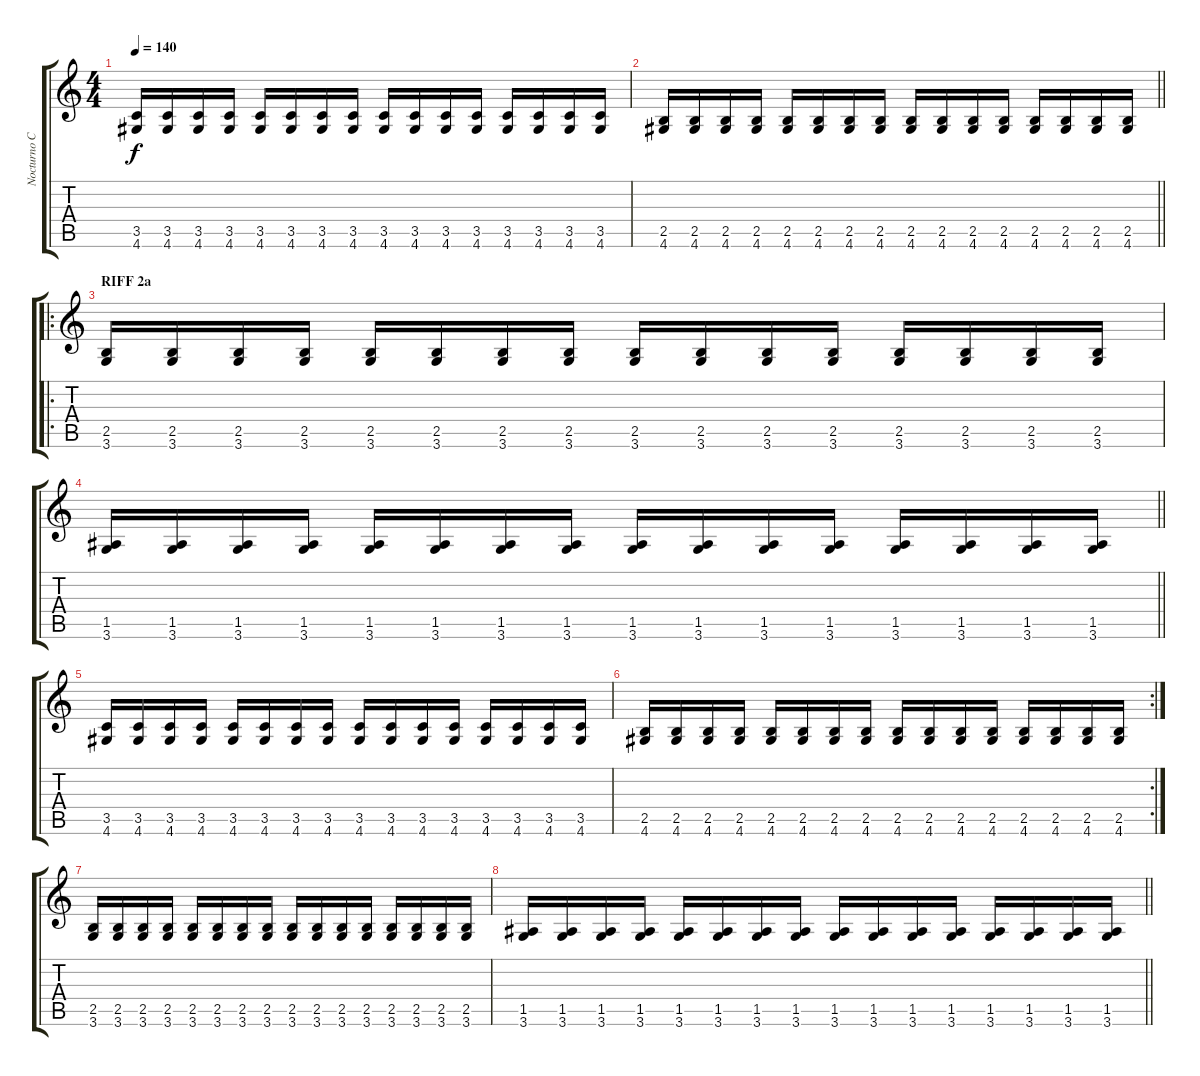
\track ("Nocturno Culto (2)" "Nocturno C") {instrument overdrivenguitar}
\staff {score tabs}
\tuning (E4 B3 G3 D3 A2 E2) {hide}
\ts (4 4)
\tempo 140
\clef g2
\ks c
(3.5 4.6).16{dy f} (3.5 4.6).16 (3.5 4.6).16 (3.5 4.6).16 (3.5 4.6).16 (3.5 4.6).16 (3.5 4.6).16 (3.5 4.6).16 (3.5 4.6).16 (3.5 4.6).16 (3.5 4.6).16 (3.5 4.6).16 (3.5 4.6).16 (3.5 4.6).16 (3.5 4.6).16 (3.5 4.6).16 |
\barLineRight lightlight
(2.5 4.6).16 (2.5 4.6).16 (2.5 4.6).16 (2.5 4.6).16 (2.5 4.6).16 (2.5 4.6).16 (2.5 4.6).16 (2.5 4.6).16 (2.5 4.6).16 (2.5 4.6).16 (2.5 4.6).16 (2.5 4.6).16 (2.5 4.6).16 (2.5 4.6).16 (2.5 4.6).16 (2.5 4.6).16 |
\ro
\section ("" "RIFF 2a")
(2.5 3.6).16 (2.5 3.6).16 (2.5 3.6).16 (2.5 3.6).16 (2.5 3.6).16 (2.5 3.6).16 (2.5 3.6).16 (2.5 3.6).16 (2.5 3.6).16 (2.5 3.6).16 (2.5 3.6).16 (2.5 3.6).16 (2.5 3.6).16 (2.5 3.6).16 (2.5 3.6).16 (2.5 3.6).16 |
\barLineRight lightlight
(1.5 3.6).16 (1.5 3.6).16 (1.5 3.6).16 (1.5 3.6).16 (1.5 3.6).16 (1.5 3.6).16 (1.5 3.6).16 (1.5 3.6).16 (1.5 3.6).16 (1.5 3.6).16 (1.5 3.6).16 (1.5 3.6).16 (1.5 3.6).16 (1.5 3.6).16 (1.5 3.6).16 (1.5 3.6).16 |
(3.5 4.6).16 (3.5 4.6).16 (3.5 4.6).16 (3.5 4.6).16 (3.5 4.6).16 (3.5 4.6).16 (3.5 4.6).16 (3.5 4.6).16 (3.5 4.6).16 (3.5 4.6).16 (3.5 4.6).16 (3.5 4.6).16 (3.5 4.6).16 (3.5 4.6).16 (3.5 4.6).16 (3.5 4.6).16 |
\rc 2
(2.5 4.6).16 (2.5 4.6).16 (2.5 4.6).16 (2.5 4.6).16 (2.5 4.6).16 (2.5 4.6).16 (2.5 4.6).16 (2.5 4.6).16 (2.5 4.6).16 (2.5 4.6).16 (2.5 4.6).16 (2.5 4.6).16 (2.5 4.6).16 (2.5 4.6).16 (2.5 4.6).16 (2.5 4.6).16 |
(2.5 3.6).16 (2.5 3.6).16 (2.5 3.6).16 (2.5 3.6).16 (2.5 3.6).16 (2.5 3.6).16 (2.5 3.6).16 (2.5 3.6).16 (2.5 3.6).16 (2.5 3.6).16 (2.5 3.6).16 (2.5 3.6).16 (2.5 3.6).16 (2.5 3.6).16 (2.5 3.6).16 (2.5 3.6).16 |
\barLineRight lightlight
(1.5 3.6).16 (1.5 3.6).16 (1.5 3.6).16 (1.5 3.6).16 (1.5 3.6).16 (1.5 3.6).16 (1.5 3.6).16 (1.5 3.6).16 (1.5 3.6).16 (1.5 3.6).16 (1.5 3.6).16 (1.5 3.6).16 (1.5 3.6).16 (1.5 3.6).16 (1.5 3.6).16 (1.5 3.6).16
